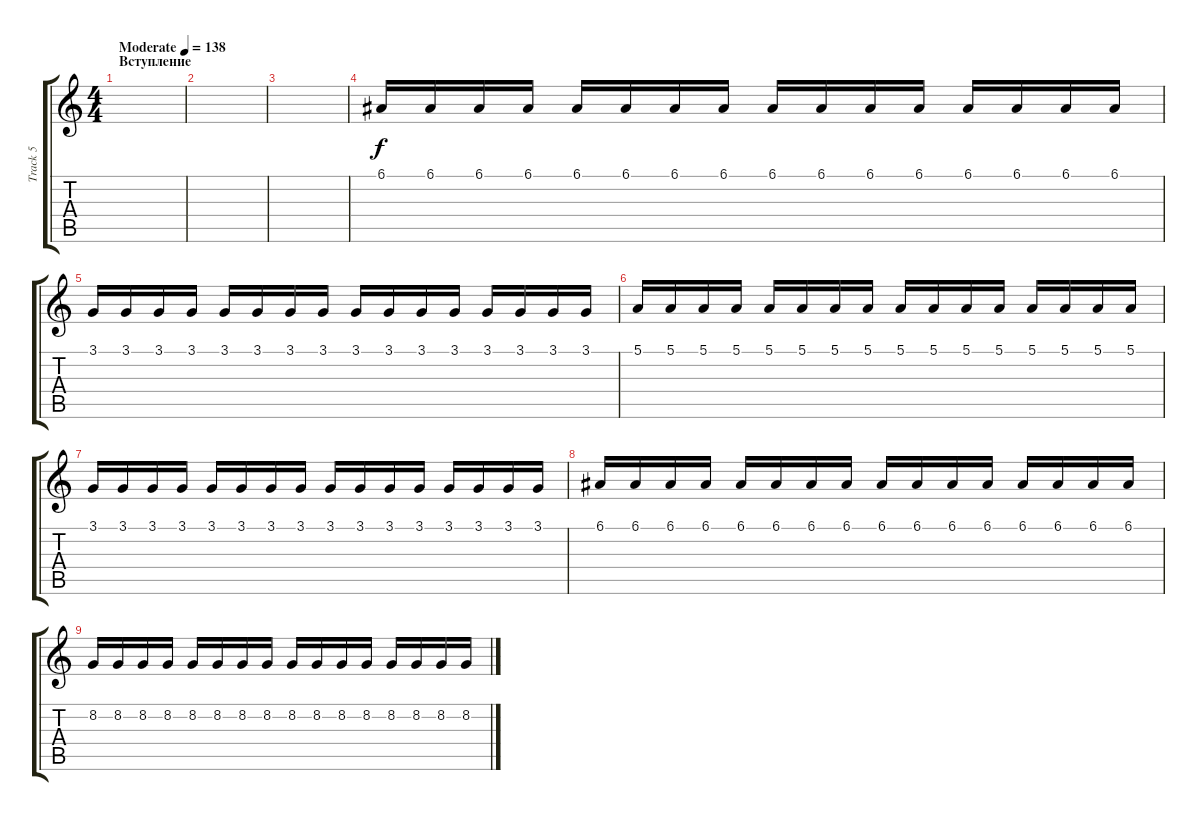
\track ("Track 5" "Track 5") {instrument violin}
\staff {score tabs}
\tuning (E4 B3 G3 D3 A2 E2) {hide}
\ts (4 4)
\section ("" "Вступление")
\tempo (138 "Moderate")
\clef g2
\ks c
|
|
|
6.1.16 6.1.16 6.1.16 6.1.16 6.1.16 6.1.16 6.1.16 6.1.16 6.1.16 6.1.16 6.1.16 6.1.16 6.1.16 6.1.16 6.1.16 6.1.16 |
3.1.16 3.1.16 3.1.16 3.1.16 3.1.16 3.1.16 3.1.16 3.1.16 3.1.16 3.1.16 3.1.16 3.1.16 3.1.16 3.1.16 3.1.16 3.1.16 |
5.1.16 5.1.16 5.1.16 5.1.16 5.1.16 5.1.16 5.1.16 5.1.16 5.1.16 5.1.16 5.1.16 5.1.16 5.1.16 5.1.16 5.1.16 5.1.16 |
3.1.16 3.1.16 3.1.16 3.1.16 3.1.16 3.1.16 3.1.16 3.1.16 3.1.16 3.1.16 3.1.16 3.1.16 3.1.16 3.1.16 3.1.16 3.1.16 |
6.1.16 6.1.16 6.1.16 6.1.16 6.1.16 6.1.16 6.1.16 6.1.16 6.1.16 6.1.16 6.1.16 6.1.16 6.1.16 6.1.16 6.1.16 6.1.16 |
8.2.16 8.2.16 8.2.16 8.2.16 8.2.16 8.2.16 8.2.16 8.2.16 8.2.16 8.2.16 8.2.16 8.2.16 8.2.16 8.2.16 8.2.16 8.2.16
